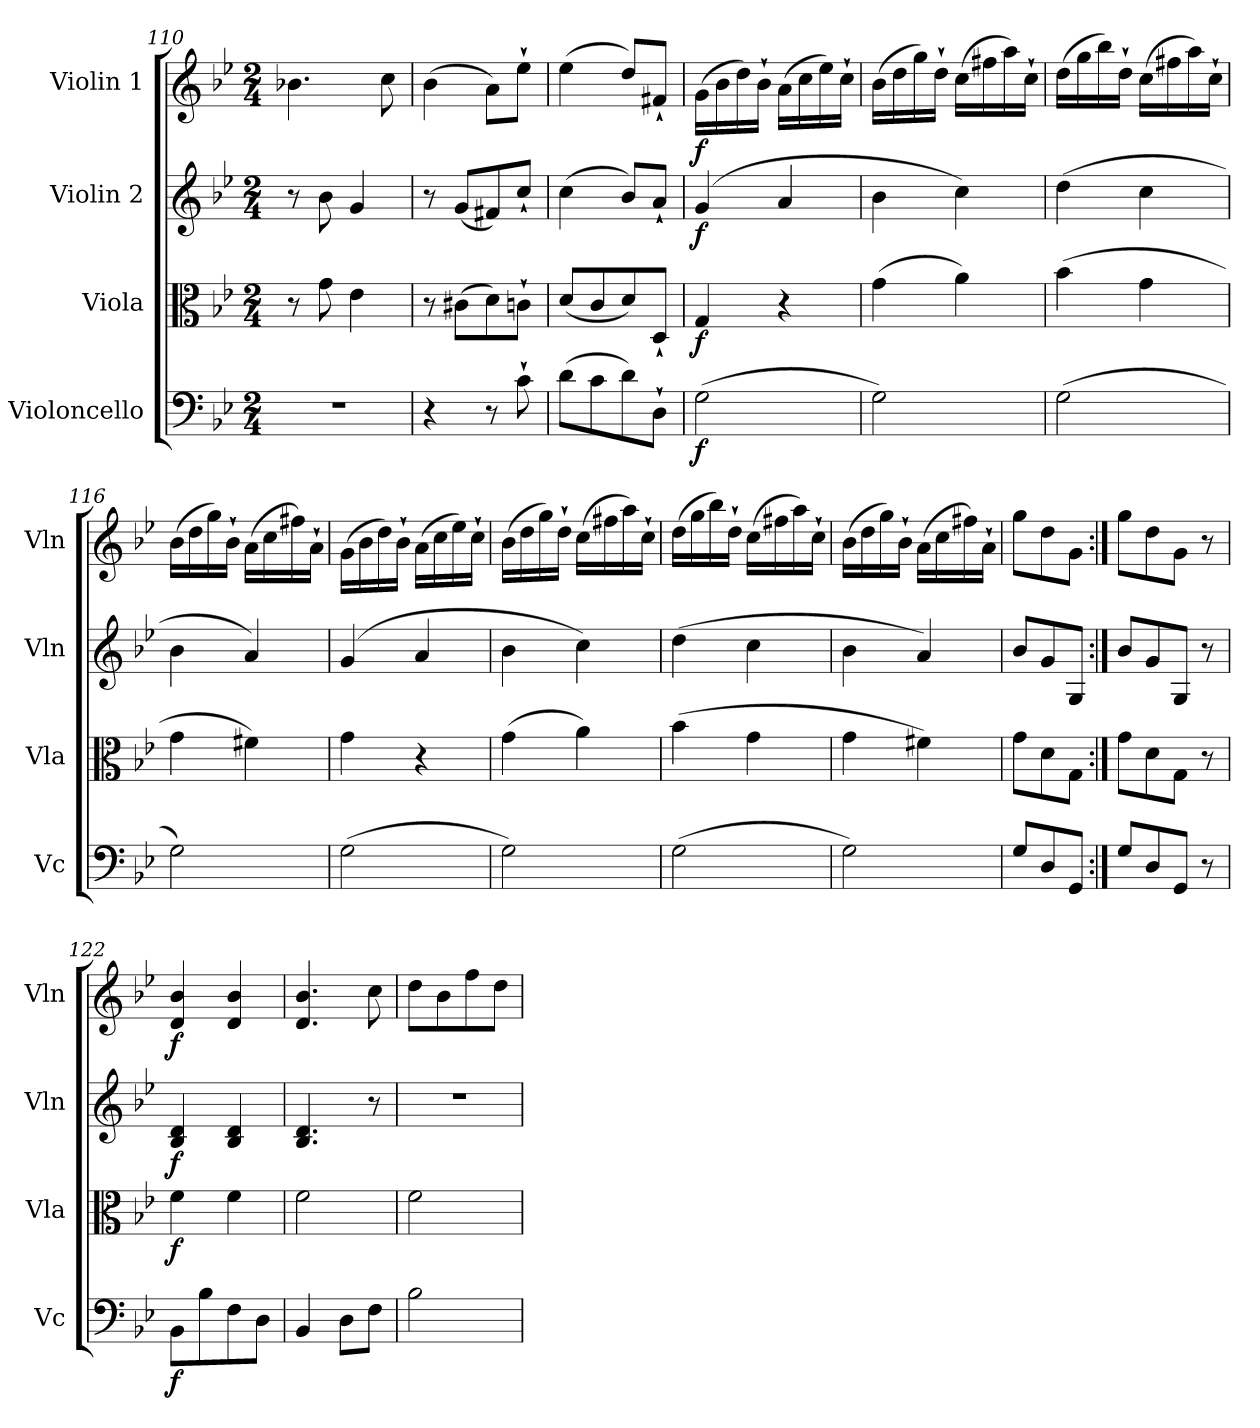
**kern	**dynam	**kern	**dynam	**kern	**dynam	**kern	**dynam
*part4	*part4	*part3	*part3	*part2	*part2	*part1	*part1
*staff4	*staff4	*staff3	*staff3	*staff2	*staff2	*staff1	*staff1
*I"Violoncello	*	*I"Viola	*	*I"Violin 2	*	*I"Violin 1	*
*I'Vc	*	*I'Vla	*	*I'Vln	*	*I'Vln	*
*clefF4	*	*clefC3	*	*clefG2	*	*clefG2	*
*k[b-e-]	*	*k[b-e-]	*	*k[b-e-]	*	*k[b-e-]	*
*M2/4	*	*M2/4	*	*M2/4	*	*M2/4	*
=110	=110	=110	=110	=110	=110	=110	=110
2r	.	8r	.	8r	.	4.b-X\	.
.	.	8g\	.	8b-\	.	.	.
.	.	4e-\	.	4g/	.	.	.
.	.	.	.	.	.	8cc\	.
=111	=111	=111	=111	=111	=111	=111	=111
4r	.	8r	.	8r	.	(>4b-\	.
.	.	(>8c#X\L	.	(<8g/L	.	.	.
8r	.	8d\)	.	8f#X/)	.	8a\L)	.
8c`\	.	8cn`\J	.	8cc`/J	.	8ee-`\J	.
=112	=112	=112	=112	=112	=112	=112	=112
(>8d\L	.	(<8d/L	.	(>4cc\	.	(>4ee-\	.
8c\	.	8c/	.	.	.	.	.
8d\)	.	8d/)	.	8b-/L)	.	8dd/L)	.
8D`\J	.	8D`/J	.	8a`/J	.	8f#X`/J	.
=113	=113	=113	=113	=113	=113	=113	=113
!	!LO:DY:b	!	!LO:DY:b	!	!LO:DY:b	!	!LO:DY:b
(>2G\	f	4G/	f	(>4g/	f	(>16g\LL	f
.	.	.	.	.	.	16b-\	.
.	.	.	.	.	.	16dd\)	.
.	.	.	.	.	.	16b-`\JJ	.
.	.	4r	.	4a/	.	(>16a\LL	.
.	.	.	.	.	.	16cc\	.
.	.	.	.	.	.	16ee-\)	.
.	.	.	.	.	.	16cc`\JJ	.
=114	=114	=114	=114	=114	=114	=114	=114
2G\)	.	(>4g\	.	4b-\	.	(>16b-\LL	.
.	.	.	.	.	.	16dd\	.
.	.	.	.	.	.	16gg\)	.
.	.	.	.	.	.	16dd`\JJ	.
.	.	4a\)	.	4cc\)	.	(>16cc\LL	.
.	.	.	.	.	.	16ff#X\	.
.	.	.	.	.	.	16aa\)	.
.	.	.	.	.	.	16cc`\JJ	.
!!LO:LB:g=z
=115	=115	=115	=115	=115	=115	=115	=115
(>2G\	.	(>4b-\	.	(>4dd\	.	(>16dd\LL	.
.	.	.	.	.	.	16gg\	.
.	.	.	.	.	.	16bb-\)	.
.	.	.	.	.	.	16dd`\JJ	.
.	.	4g\	.	4cc\	.	(>16cc\LL	.
.	.	.	.	.	.	16ff#X\	.
.	.	.	.	.	.	16aa\)	.
.	.	.	.	.	.	16cc`\JJ	.
=116	=116	=116	=116	=116	=116	=116	=116
2G\)	.	4g\	.	4b-\	.	(>16b-\LL	.
.	.	.	.	.	.	16dd\	.
.	.	.	.	.	.	16gg\)	.
.	.	.	.	.	.	16b-`\JJ	.
.	.	4f#X\)	.	4a/)	.	(>16a\LL	.
.	.	.	.	.	.	16cc\	.
.	.	.	.	.	.	16ff#X\)	.
.	.	.	.	.	.	16a`\JJ	.
=117	=117	=117	=117	=117	=117	=117	=117
(>2G\	.	4g\	.	(>4g/	.	(>16g\LL	.
.	.	.	.	.	.	16b-\	.
.	.	.	.	.	.	16dd\)	.
.	.	.	.	.	.	16b-`\JJ	.
.	.	4r	.	4a/	.	(>16a\LL	.
.	.	.	.	.	.	16cc\	.
.	.	.	.	.	.	16ee-\)	.
.	.	.	.	.	.	16cc`\JJ	.
=118	=118	=118	=118	=118	=118	=118	=118
2G\)	.	(>4g\	.	4b-\	.	(>16b-\LL	.
.	.	.	.	.	.	16dd\	.
.	.	.	.	.	.	16gg\)	.
.	.	.	.	.	.	16dd`\JJ	.
.	.	4a\)	.	4cc\)	.	(>16cc\LL	.
.	.	.	.	.	.	16ff#X\	.
.	.	.	.	.	.	16aa\)	.
.	.	.	.	.	.	16cc`\JJ	.
=119	=119	=119	=119	=119	=119	=119	=119
(>2G\	.	(>4b-\	.	(>4dd\	.	(>16dd\LL	.
.	.	.	.	.	.	16gg\	.
.	.	.	.	.	.	16bb-\)	.
.	.	.	.	.	.	16dd`\JJ	.
.	.	4g\	.	4cc\	.	(>16cc\LL	.
.	.	.	.	.	.	16ff#X\	.
.	.	.	.	.	.	16aa\)	.
.	.	.	.	.	.	16cc`\JJ	.
=120	=120	=120	=120	=120	=120	=120	=120
2G\)	.	4g\	.	4b-\	.	(>16b-\LL	.
.	.	.	.	.	.	16dd\	.
.	.	.	.	.	.	16gg\)	.
.	.	.	.	.	.	16b-`\JJ	.
.	.	4f#X\)	.	4a/)	.	(>16a\LL	.
.	.	.	.	.	.	16cc\	.
.	.	.	.	.	.	16ff#X\)	.
.	.	.	.	.	.	16a`\JJ	.
=120X3	=120X3	=120X3	=120X3	=120X3	=120X3	=120X3	=120X3
8G/L	.	8g\L	.	8b-/L	.	8gg\L	.
8D/	.	8d\	.	8g/	.	8dd\	.
8GG/J	.	8G\J	.	8G/J	.	8g\J	.
!!LO:LB:g=z
=121:|!	=121:|!	=121:|!	=121:|!	=121:|!	=121:|!	=121:|!	=121:|!
8G/L	.	8g\L	.	8b-/L	.	8gg\L	.
8D/	.	8d\	.	8g/	.	8dd\	.
8GG/J	.	8G\J	.	8G/J	.	8g\J	.
8r	.	8r	.	8r	.	8r	.
=122	=122	=122	=122	=122	=122	=122	=122
!	!LO:DY:b	!	!LO:DY:b	!	!LO:DY:b	!	!LO:DY:b
8BB-\L	f	4f\	f	4B-/ 4d/	f	4d/ 4b-/	f
8B-\	.	.	.	.	.	.	.
8F\	.	4f\	.	4B-/ 4d/	.	4d/ 4b-/	.
8D\J	.	.	.	.	.	.	.
=123	=123	=123	=123	=123	=123	=123	=123
4BB-/	.	2f\	.	4.B-/ 4.d/	.	4.d/ 4.b-/	.
8D\L	.	.	.	.	.	.	.
8F\J	.	.	.	8r	.	8cc\	.
=124	=124	=124	=124	=124	=124	=124	=124
2B-\	.	2f\	.	2r	.	8dd\L	.
.	.	.	.	.	.	8b-\	.
.	.	.	.	.	.	8ff\	.
.	.	.	.	.	.	8dd\J	.
=	=	=	=	=	=	=	=
*-	*-	*-	*-	*-	*-	*-	*-
